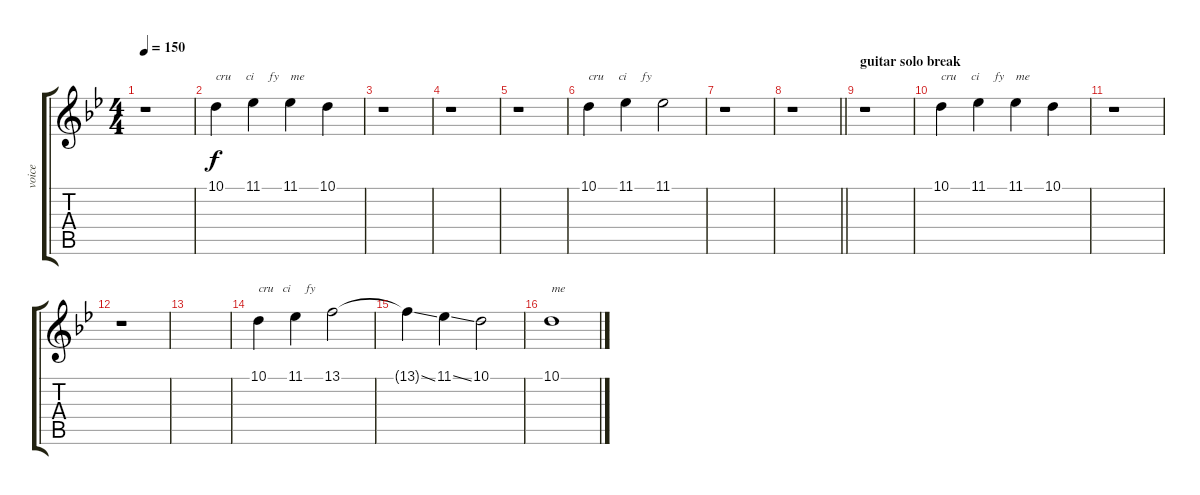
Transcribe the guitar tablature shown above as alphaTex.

\track ("voice" "voice") {instrument lead1square}
\staff {score tabs}
\tuning (E4 B3 G3 D3 A2 E2) {hide}
\ts (4 4)
\tempo 150
\clef g2
\ks bb
r.1{dy f} |
10.1.4{txt "cru     ci     fy    me"} 11.1.4 11.1.4 10.1.4 |
r.1 |
r.1 |
r.1 |
10.1.4{txt "cru     ci     fy  "} 11.1.4 11.1.2 |
r.1 |
\barLineRight lightlight
r.1 |
\section ("" "guitar solo break")
r.1 |
10.1.4{txt "cru     ci     fy    me"} 11.1.4 11.1.4 10.1.4 |
r.1 |
r.1 |
|
10.1.4{txt "cru   ci     fy"} 11.1.4 13.1.2 |
13.1{ss t}.4 11.1{ss}.4 10.1.2 |
10.1.1{txt "me"}
